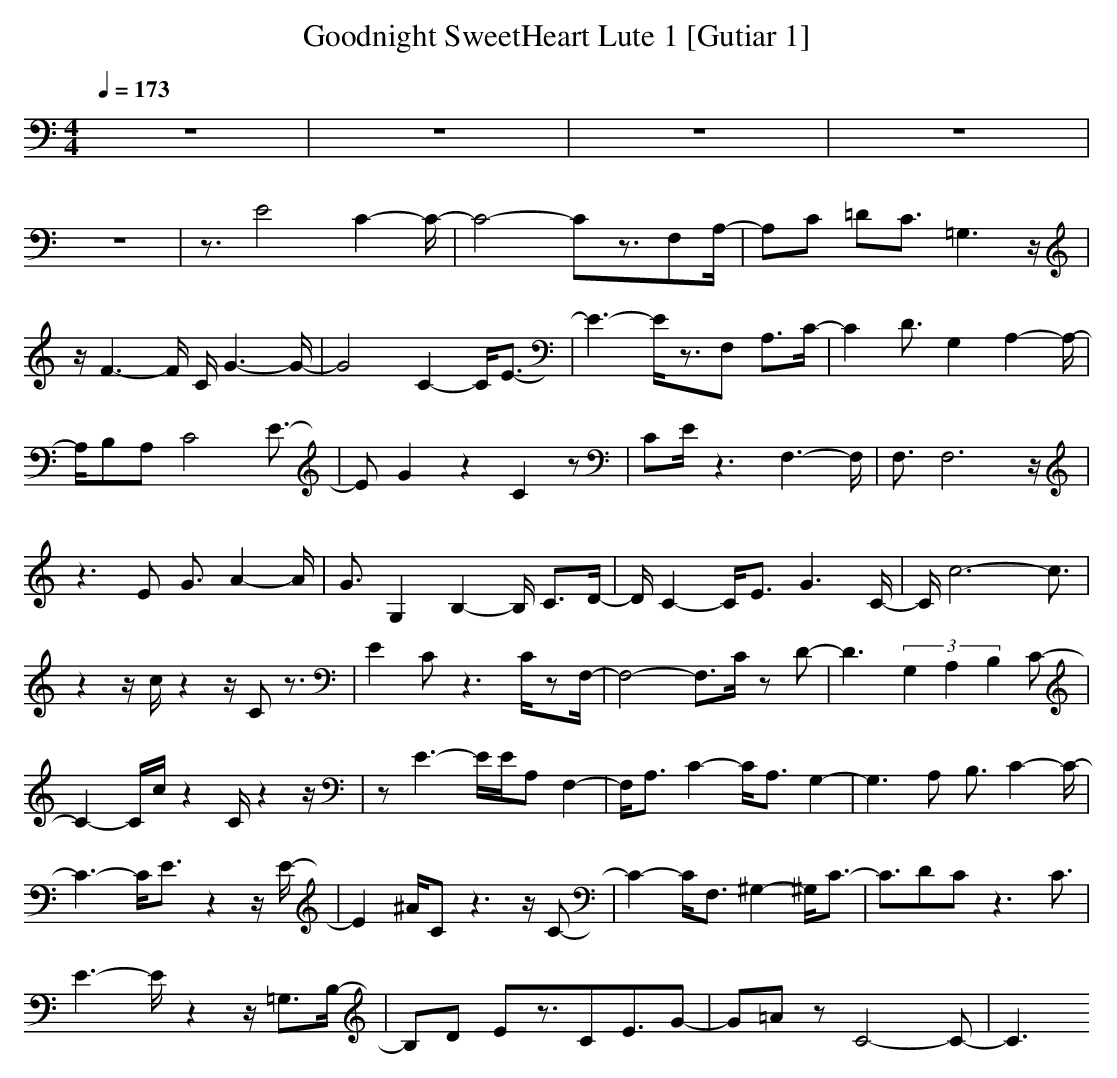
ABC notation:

X:1
T: Goodnight SweetHeart Lute 1 [Gutiar 1]
M: 4/4
L: 1/8
Q:1/4=173
K:C
z8|z8|z8|z8|
z8|z3/2E4C2-C/2-|C4- Cz3/2F,A,/2-|A,C =DC3/2=G,3z/2|
z/2F3-F/2 C/2G3-G/2-|G4 C2- C/2E3/2-|E3-E/2z3/2F, A,3/2C/2-|C2 D3/2G,2A,2-A,/2-|
A,/2B,A,C4E3/2-|EG2z2C2z|CE/2z3F,3-F,/2|F,3/2F,6z/2|
z3E G3/2A2-A/2|G3/2G,2B,2-B,/2 C3/2D/2-|D/2C2-C/2E3/2G3C/2-|C/2c6-c3/2|
z2 z/2c/2z2z/2Cz3/2|E2 Cz3 C/2zF,/2-|F,4- F,3/2C/2 zD-|D3(3G,2A,2B,2C-|
C2- C/2c/2z2C/2z2z/2|zE3- E/2E/2A, F,2-|F,/2A,3/2 C2- C/2A,3/2 G,2-|G,3A, B,3/2C2-C/2-|
C3-C/2E3/2z2z/2E/2-|E2 ^A/2Cz3z/2C-|C2- C/2F,3/2 ^G,2- ^G,/2C3/2-|C3/2DCz3C3/2|
E3-E/2z2z/2 =G,3/2B,/2-|B,D Ez3/2CE3/2G-|G=A zC4-C-|C3
